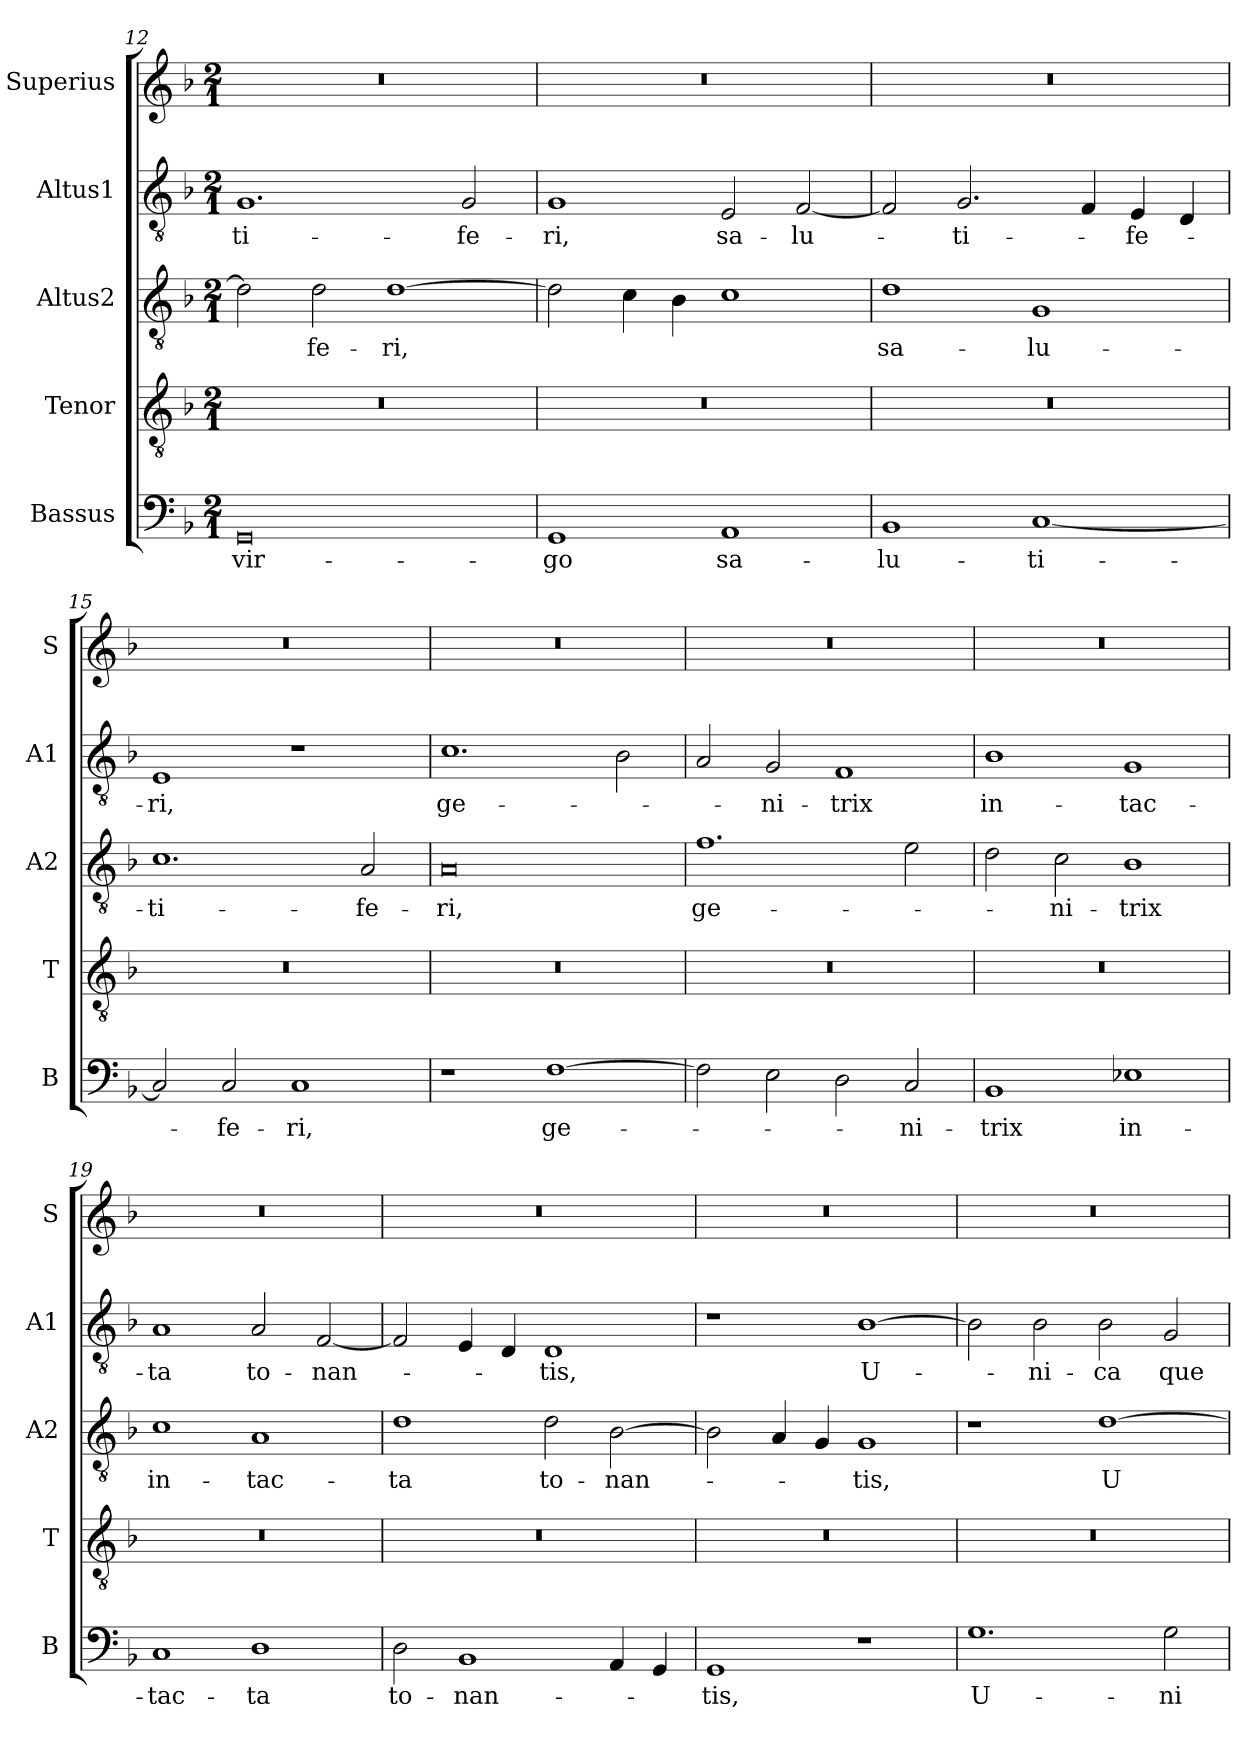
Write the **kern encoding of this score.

**kern	**text	**kern	**kern	**text	**kern	**text	**kern
*part5	*part5	*part4	*part3	*part3	*part2	*part2	*part1
*staff5	*staff5	*staff4	*staff3	*staff3	*staff2	*staff2	*staff1
*I"Bassus	*	*I"Tenor	*I"Altus2	*	*I"Altus1	*	*I"Superius
*I'B	*	*I'T	*I'A2	*	*I'A1	*	*I'S
*clefF4	*	*clefGv2	*clefGv2	*	*clefGv2	*	*clefG2
*k[b-]	*	*k[b-]	*k[b-]	*	*k[b-]	*	*k[b-]
*M2/1	*	*M2/1	*M2/1	*	*M2/1	*	*M2/1
=12	=12	=12	=12	=12	=12	=12	=12
0GG	vir-	0r	2d\]	.	1.G	-ti-	0r
.	.	.	2d\	-fe-	.	.	.
.	.	.	[1d	-ri,	.	.	.
.	.	.	.	.	2G/	-fe-	.
=13	=13	=13	=13	=13	=13	=13	=13
1GG	-go	0r	2d\]	.	1G	-ri,	0r
.	.	.	4c\	.	.	.	.
.	.	.	4B-\	.	.	.	.
1AA	sa-	.	1c	.	2E/	sa-	.
.	.	.	.	.	[2F/	-lu-	.
=14	=14	=14	=14	=14	=14	=14	=14
1BB-	-lu-	0r	1d	sa-	2F/]	.	0r
.	.	.	.	.	2.G/	-ti-	.
[1C	-ti-	.	1G	-lu-	.	.	.
.	.	.	.	.	4F/	.	.
.	.	.	.	.	4E/	-fe-	.
.	.	.	.	.	4D/	.	.
=15	=15	=15	=15	=15	=15	=15	=15
2C/]	.	0r	1.c	-ti-	1E	-ri,	0r
2C/	-fe-	.	.	.	.	.	.
1C	-ri,	.	.	.	1r	.	.
.	.	.	2A/	-fe-	.	.	.
=16	=16	=16	=16	=16	=16	=16	=16
1r	.	0r	0A	-ri,	1.c	ge-	0r
[1F	ge-	.	.	.	.	.	.
.	.	.	.	.	2B-\	.	.
=17	=17	=17	=17	=17	=17	=17	=17
2F\]	.	0r	1.f	ge-	2A/	.	0r
2E\	.	.	.	.	2G/	-ni-	.
2D\	.	.	.	.	1F	-trix	.
2C/	-ni-	.	2e\	.	.	.	.
=18	=18	=18	=18	=18	=18	=18	=18
1BB-	-trix	0r	2d\	.	1B-	in-	0r
.	.	.	2c\	-ni-	.	.	.
1E-X	in-	.	1B-	-trix	1G	-tac-	.
=19	=19	=19	=19	=19	=19	=19	=19
1C	-tac-	0r	1c	in-	1A	-ta	0r
1D	-ta	.	1A	-tac-	2A/	to-	.
.	.	.	.	.	[2F/	-nan-	.
=20	=20	=20	=20	=20	=20	=20	=20
2D\	to-	0r	1d	-ta	2F/]	.	0r
1BB-	-nan-	.	.	.	4E/	.	.
.	.	.	.	.	4D/	.	.
.	.	.	2d\	to-	1D	-tis,	.
4AA/	.	.	[2B-\	-nan-	.	.	.
4GG/	.	.	.	.	.	.	.
=21	=21	=21	=21	=21	=21	=21	=21
1GG	-tis,	0r	2B-\]	.	1r	.	0r
.	.	.	4A/	.	.	.	.
.	.	.	4G/	.	.	.	.
1r	.	.	1G	-tis,	[1B-	U-	.
=22	=22	=22	=22	=22	=22	=22	=22
1.G	U-	0r	1r	.	2B-\]	.	0r
.	.	.	.	.	2B-\	-ni-	.
.	.	.	[1d	U-	2B-\	-ca	.
2G\	-ni-	.	.	.	2G/	que	.
=	=	=	=	=	=	=	=
*-	*-	*-	*-	*-	*-	*-	*-
